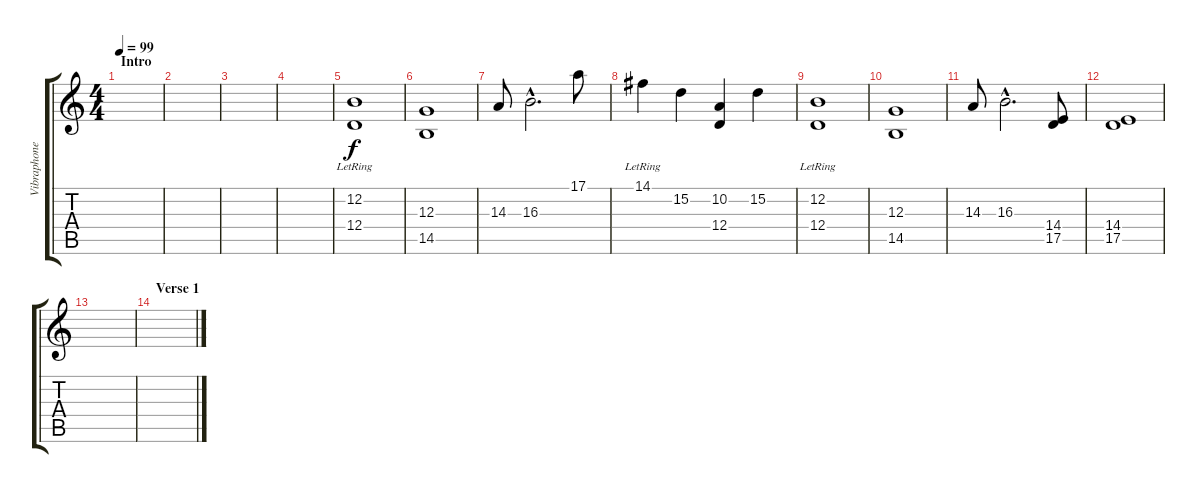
\track ("Vibraphone" "Vibraphone") {instrument vibraphone}
\staff {score tabs}
\tuning (E4 B3 G3 D3 A2 E2) {hide}
\ts (4 4)
\section ("" "Intro")
\tempo 99
\clef g2
\ks c
|
|
|
|
(12.2{lr} 12.4).1 |
(12.3 14.5).1 |
14.3.8 16.3{hac}.2{d} 17.1.8 |
14.1{lr}.4 15.2.4 (10.2 12.4).4 15.2.4 |
(12.2{lr} 12.4).1 |
(12.3 14.5).1 |
14.3.8 16.3{hac}.2{d} (14.4 17.5).8 |
(14.4 17.5).1 |
|
\section ("" "Verse 1")
